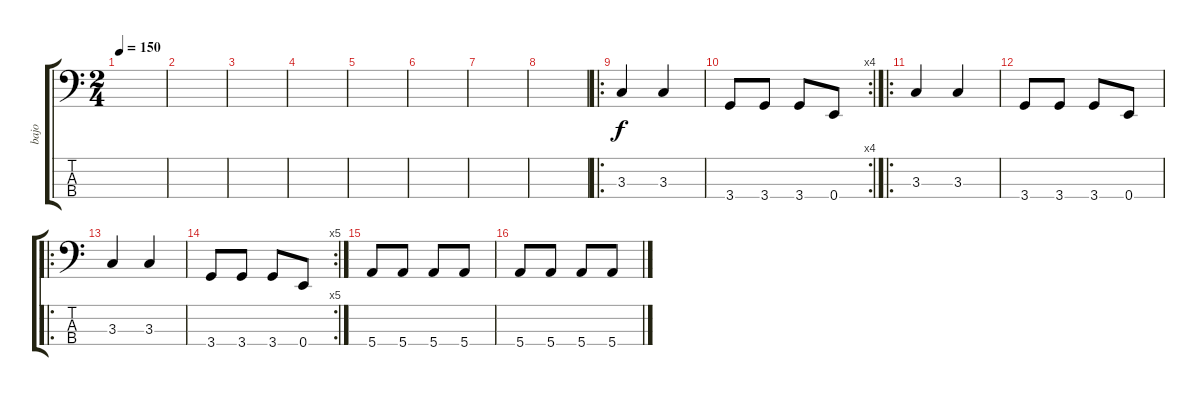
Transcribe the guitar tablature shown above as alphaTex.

\track ("bajo" "bajo") {instrument electricbasspick}
\staff {score tabs}
\tuning (G2 D2 A1 E1) {hide}
\ts (2 4)
\tempo 150
\clef f4
\ks c
|
|
|
|
|
|
|
|
\ro
3.3.4 3.3.4 |
\rc 4
3.4.8 3.4.8 3.4.8 0.4.8 |
\ro
3.3.4 3.3.4 |
3.4.8 3.4.8 3.4.8 0.4.8 |
\ro
3.3.4 3.3.4 |
\rc 5
3.4.8 3.4.8 3.4.8 0.4.8 |
5.4.8 5.4.8 5.4.8 5.4.8 |
5.4.8 5.4.8 5.4.8 5.4.8
